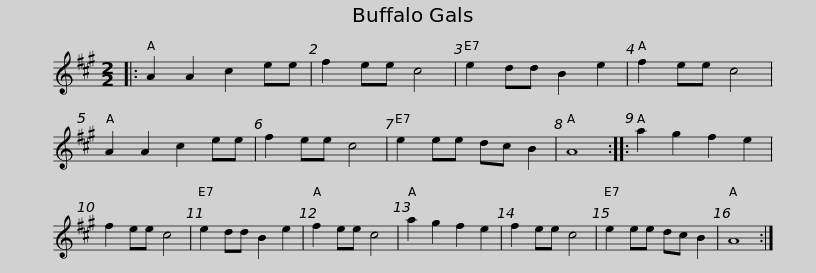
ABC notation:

X:1
L:1/8
M:2/2
I:linebreak $
K:A
V:1 treble
V:1
|: A2 A2 c2 ee | f2 ee c4 | e2 dd B2 e2 | f2 ee c4 | A2 A2 c2 ee | %5
 f2 ee c4 | e2 ee dc B2 | A8 ::$ a2 g2 f2 e2 | f2 ee c4 | %10
 e2 dd B2 e2 | f2 ee c4 | a2 g2 f2 e2 | f2 ee c4 | e2 ee dc B2 | %15
 A8 :| %16
